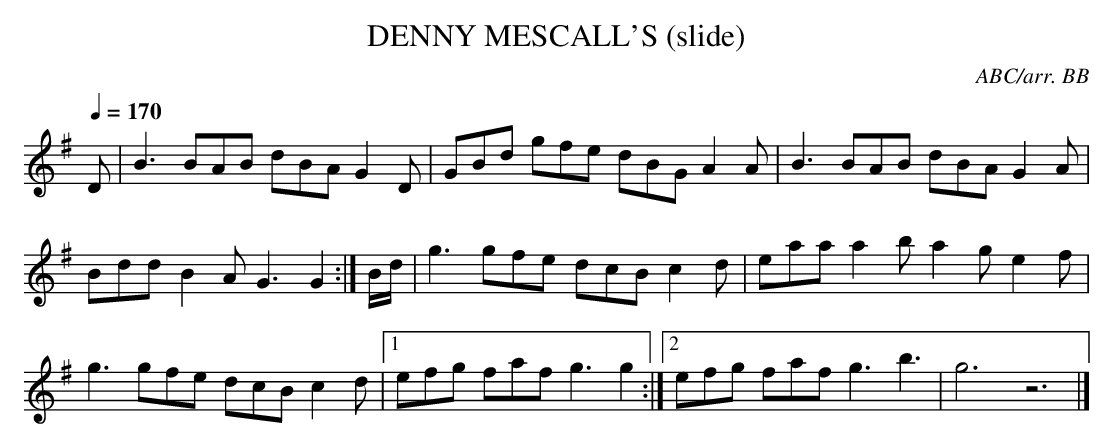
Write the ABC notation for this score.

X:1
T:DENNY MESCALL'S (slide)\
C:ABC/arr. BB\
Q:1/4=170\
M:12/8\
L:1/8\
K:G\
D|B3 BAB dBA G2D|GBd gfe dBG A2A|\
B3 BAB dBA G2 A|Bdd B2 A G3 G2 :|\
B/d/|g3 gfe dcB c2 d|eaa a2 b a2 g e2 f|\
g3 gfe dcB c2 d|1 efg faf g3 g2 :|\\
[2 efg faf g3 b3|g6z6|]\
\
\
